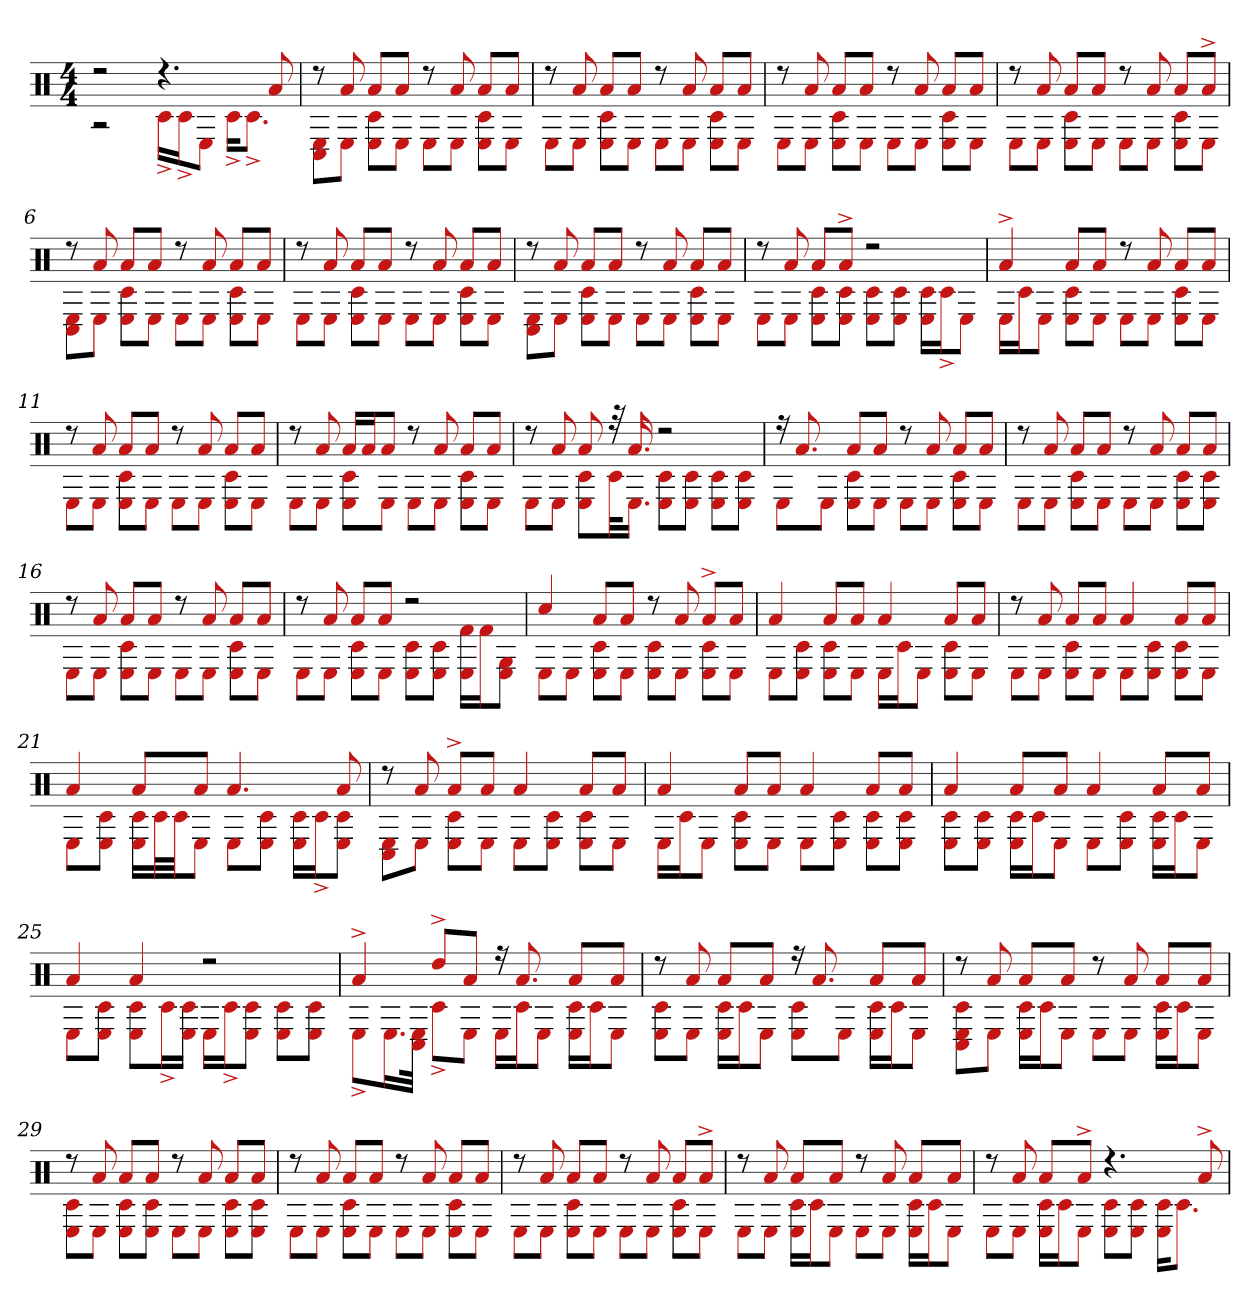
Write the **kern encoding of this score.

**kern
*part1
*staff1
*clefX
*k[]
*M4/4
=1
*^
2r	2r
4.r	16c#^LL
.	16c#^J
.	8EJ
.	16c#^KL
.	8.c#^J
8a	.
=2	=2
8r	8C# 8EL
8a	8EJ
8aL	8E 8c#L
8aJ	8EJ
8r	8EL
8a	8EJ
8aL	8E 8c#L
8aJ	8EJ
=3	=3
8r	8EL
8a	8EJ
8aL	8E 8c#L
8aJ	8EJ
8r	8EL
8a	8EJ
8aL	8E 8c#L
8aJ	8EJ
=4	=4
8r	8EL
8a	8EJ
8aL	8E 8c#L
8aJ	8EJ
8r	8EL
8a	8EJ
8aL	8c# 8EL
8aJ	8EJ
=5	=5
8r	8EL
8a	8EJ
8aL	8E 8c#L
8aJ	8EJ
8r	8EL
8a	8EJ
8aL	8E 8c#L
8a^J	8EJ
=6	=6
8r	8C# 8EL
8a	8EJ
8aL	8E 8c#L
8aJ	8EJ
8r	8EL
8a	8EJ
8aL	8E 8c#L
8aJ	8EJ
=7	=7
8r	8EL
8a	8EJ
8aL	8E 8c#L
8aJ	8EJ
8r	8EL
8a	8EJ
8aL	8E 8c#L
8aJ	8EJ
=8	=8
8r	8C# 8EL
8a	8EJ
8aL	8E 8c#L
8aJ	8EJ
8r	8EL
8a	8EJ
8aL	8E 8c#L
8aJ	8EJ
=9	=9
8r	8EL
8a	8EJ
8aL	8E 8c#L
8a^J	8c# 8EJ
2r	8c# 8EL
.	8c# 8EJ
.	16c# 16ELL
.	16c#^J
.	8EJ
=10	=10
4a^	16ELL
.	16c#J
.	8EJ
8aL	8E 8c#L
8aJ	8EJ
8r	8EL
8a	8EJ
8aL	8E 8c#L
8aJ	8EJ
=11	=11
8r	8EL
8a	8EJ
8aL	8E 8c#L
8aJ	8EJ
8r	8EL
8a	8EJ
8aL	8E 8c#L
8aJ	8EJ
=12	=12
8r	8EL
8a	8EJ
16aLL	8E 8c#L
16aJ	.
8aJ	8EJ
8r	8EL
8a	8EJ
8aL	8E 8c#L
8aJ	8EJ
=13	=13
8r	8EL
8a	8EJ
8a	8E 8c#L
32r	32c#kL
16.a	16.EJJ
2r	8c# 8EL
.	8c# 8EJ
.	8E 8c#L
.	8c# 8EJ
=14	=14
16r	8EL
8.a	.
.	8EJ
8aL	8E 8c#L
8aJ	8EJ
8r	8EL
8a	8EJ
8aL	8E 8c#L
8aJ	8EJ
=15	=15
8r	8EL
8a	8EJ
8aL	8c# 8EL
8aJ	8EJ
8r	8EL
8a	8EJ
8aL	8c# 8EL
8aJ	8E 8c#J
=16	=16
8r	8EL
8a	8EJ
8aL	8E 8c#L
8aJ	8EJ
8r	8EL
8a	8EJ
8aL	8E 8c#L
8aJ	8EJ
=17	=17
8r	8EL
8a	8EJ
8aL	8E 8c#L
8aJ	8EJ
2r	8E 8c#L
.	8E 8c#J
.	16E 16f#LL
.	16f#J
.	8G 8EJ
=18	=18
4cc#	8EL
.	8EJ
8aL	8c# 8EL
8aJ	8EJ
8r	8c# 8EL
8a	8EJ
8a^L	8E 8c#L
8aJ	8EJ
=19	=19
4a	8EL
.	8c# 8EJ
8aL	8E 8c#L
8aJ	8EJ
4a	16ELL
.	16c#J
.	8EJ
8aL	8E 8c#L
8aJ	8EJ
=20	=20
8r	8EL
8a	8EJ
8aL	8E 8c#L
8aJ	8EJ
4a	8EL
.	8c# 8EJ
8aL	8E 8c#L
8aJ	8EJ
=21	=21
4a	8EL
.	8c# 8EJ
8aL	16E 16c#LL
.	32c#L
.	32c#JJ
8aJ	8EJ
4.a	8EL
.	8c# 8EJ
.	16E 16c#LL
.	16c#^J
8a	8c# 8EJ
=22	=22
8r	8C# 8EL
8a	8EJ
8a^L	8E 8c#L
8aJ	8EJ
4a	8EL
.	8c# 8EJ
8aL	8E 8c#L
8aJ	8EJ
=23	=23
4a	16ELL
.	16c#J
.	8EJ
8aL	8E 8c#L
8aJ	8EJ
4a	8EL
.	8c# 8EJ
8aL	8c# 8EL
8aJ	8E 8c#J
=24	=24
4a	8E 8c#L
.	8c# 8EJ
8aL	16E 16c#LL
.	16c#J
8aJ	8EJ
4a	8EL
.	8c# 8EJ
8aL	16E 16c#LL
.	16c#J
8aJ	8EJ
=25	=25
4a	8EL
.	8c# 8EJ
4a	8E 8c#L
.	16c#^L
.	16E 16c#JJ
2r	16ELL
.	16c#^J
.	8c# 8EJ
.	8c# 8EL
.	8c# 8EJ
=26	=26
4a^	8E^L
.	16.EL
.	32E 32C#JJk
8dd^L	8c#^L
8aJ	8EJ
16r	16ELL
8.a	16c#J
.	8EJ
8aL	16E 16c#LL
.	16c#J
8aJ	8EJ
=27	=27
8r	8E 8c#L
8a	8EJ
8aL	16E 16c#LL
.	16c#J
8aJ	8EJ
16r	8c# 8EL
8.a	.
.	8EJ
8aL	16E 16c#LL
.	16c#J
8aJ	8EJ
=28	=28
8r	8C# 8E 8c#L
8a	8EJ
8aL	16E 16c#LL
.	16c#J
8aJ	8EJ
8r	8EL
8a	8EJ
8aL	16E 16c#LL
.	16c#J
8aJ	8EJ
=29	=29
8r	8E 8c#L
8a	8EJ
8aL	8c# 8EL
8aJ	8E 8c#J
8r	8EL
8a	8EJ
8aL	8c# 8EL
8aJ	8E 8c#J
=30	=30
8r	8EL
8a	8EJ
8aL	8E 8c#L
8aJ	8EJ
8r	8EL
8a	8EJ
8aL	8c# 8EL
8aJ	8EJ
=31	=31
8r	8EL
8a	8EJ
8aL	8E 8c#L
8aJ	8EJ
8r	8EL
8a	8EJ
8aL	8E 8c#L
8a^J	8EJ
=32	=32
8r	8EL
8a	8EJ
8aL	16E 16c#LL
.	16c#J
8aJ	8EJ
8r	8EL
8a	8EJ
8aL	16c# 16ELL
.	16c#J
8aJ	8EJ
=33	=33
8r	8EL
8a	8EJ
8aL	16E 16c#LL
.	16c#J
8a^J	8EJ
4.r	8E 8c#L
.	8c# 8EJ
.	16E 16c#KL
.	8.c#J
8a^	.
*v	*v
=
*-
